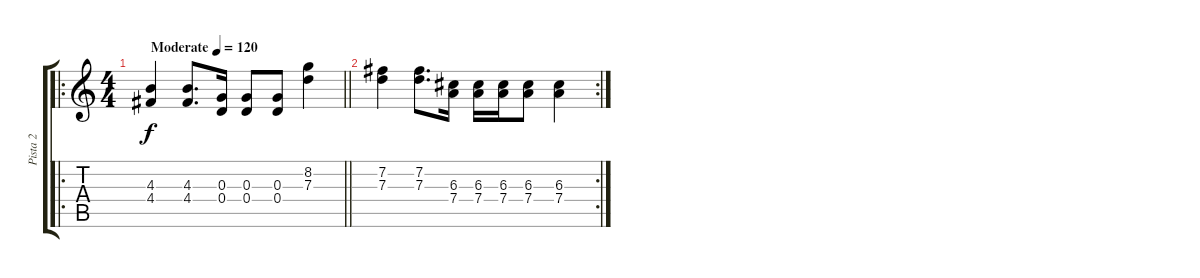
\track ("Pista 2" "Pista 2") {instrument distortionguitar}
\staff {score tabs}
\tuning (E4 B3 G3 D3 A2 E2) {hide}
\ro
\ts (4 4)
\tempo (120 "Moderate")
\clef g2
\barLineRight lightlight
\ks c
(4.3 4.4).4{dy f instrument distortionguitar} (4.3 4.4).8{d} (0.3 0.4).16 (0.3 0.4).8 (0.3 0.4).8 (8.2 7.3).4 |
\rc 2
(7.2 7.3).4 (7.2 7.3).8{d} (6.3 7.4).16 (6.3 7.4).16 (6.3 7.4).16 (6.3 7.4).8 (6.3 7.4).4
